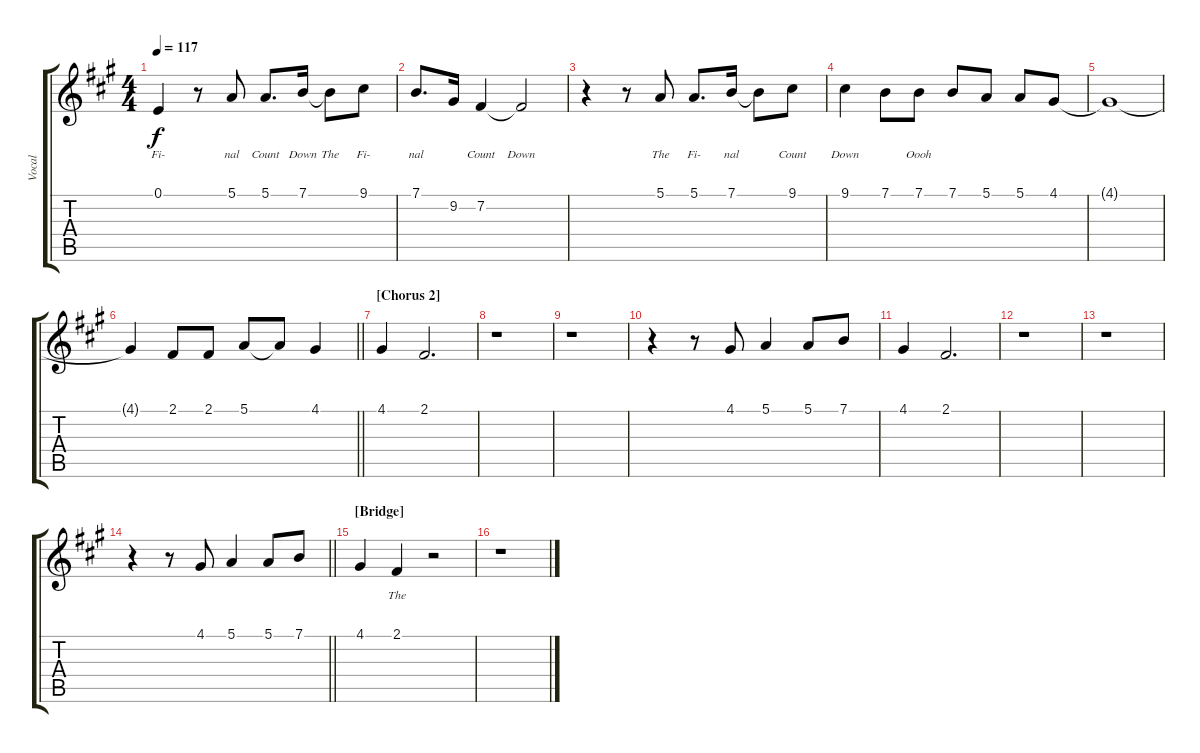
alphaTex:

\track ("Vocal" "Vocal") {instrument lead1square}
\staff {score tabs}
\tuning (E4 B3 G3 D3 A2 E2) {hide}
\ts (4 4)
\tempo 117
\clef g2
\ks a
0.1{t}.4{lyrics (0 "Fi-") lyrics (1 "") lyrics (2 "") lyrics (3 "") lyrics (4 "") dy f} r.8 5.1.8{lyrics (0 "nal") lyrics (1 "") lyrics (2 "") lyrics (3 "") lyrics (4 "")} 5.1.8{d lyrics (0 "Count") lyrics (1 "") lyrics (2 "") lyrics (3 "") lyrics (4 "")} 7.1.16{lyrics (0 "Down") lyrics (1 "") lyrics (2 "") lyrics (3 "") lyrics (4 "")} 7.1{t}.8{lyrics (0 "The") lyrics (1 "") lyrics (2 "") lyrics (3 "") lyrics (4 "")} 9.1.8{lyrics (0 "Fi-") lyrics (1 "") lyrics (2 "") lyrics (3 "") lyrics (4 "")} |
7.1.8{d lyrics (0 "nal") lyrics (1 "") lyrics (2 "") lyrics (3 "") lyrics (4 "")} 9.2.16{lyrics (0 "") lyrics (1 "") lyrics (2 "") lyrics (3 "") lyrics (4 "")} 7.2.4{lyrics (0 "Count") lyrics (1 "") lyrics (2 "") lyrics (3 "") lyrics (4 "")} 7.2{t}.2{lyrics (0 "Down") lyrics (1 "") lyrics (2 "") lyrics (3 "") lyrics (4 "")} |
r.4 r.8 5.1.8{lyrics (0 "The") lyrics (1 "") lyrics (2 "") lyrics (3 "") lyrics (4 "")} 5.1.8{d lyrics (0 "Fi-") lyrics (1 "") lyrics (2 "") lyrics (3 "") lyrics (4 "")} 7.1.16{lyrics (0 "nal") lyrics (1 "") lyrics (2 "") lyrics (3 "") lyrics (4 "")} 7.1{t}.8{lyrics (0 "") lyrics (1 "") lyrics (2 "") lyrics (3 "") lyrics (4 "")} 9.1.8{lyrics (0 "Count") lyrics (1 "") lyrics (2 "") lyrics (3 "") lyrics (4 "")} |
9.1.4{lyrics (0 "Down") lyrics (1 "") lyrics (2 "") lyrics (3 "") lyrics (4 "")} 7.1.8{lyrics (0 "") lyrics (1 "") lyrics (2 "") lyrics (3 "") lyrics (4 "")} 7.1.8{lyrics (0 "Oooh") lyrics (1 "") lyrics (2 "") lyrics (3 "") lyrics (4 "")} 7.1.8{lyrics (0 "") lyrics (1 "") lyrics (2 "") lyrics (3 "") lyrics (4 "")} 5.1.8{lyrics (0 "") lyrics (1 "") lyrics (2 "") lyrics (3 "") lyrics (4 "")} 5.1.8{lyrics (0 "") lyrics (1 "") lyrics (2 "") lyrics (3 "") lyrics (4 "")} 4.1.8{lyrics (0 "") lyrics (1 "") lyrics (2 "") lyrics (3 "") lyrics (4 "")} |
4.1{t}.1{lyrics (0 "") lyrics (1 "") lyrics (2 "") lyrics (3 "") lyrics (4 "")} |
\barLineRight lightlight
4.1{t}.4{lyrics (0 "") lyrics (1 "") lyrics (2 "") lyrics (3 "") lyrics (4 "")} 2.1.8{lyrics (0 "") lyrics (1 "") lyrics (2 "") lyrics (3 "") lyrics (4 "")} 2.1.8{lyrics (0 "") lyrics (1 "") lyrics (2 "") lyrics (3 "") lyrics (4 "")} 5.1.8{lyrics (0 "") lyrics (1 "") lyrics (2 "") lyrics (3 "") lyrics (4 "")} 5.1{t}.8{lyrics (0 "") lyrics (1 "") lyrics (2 "") lyrics (3 "") lyrics (4 "")} 4.1.4{lyrics (0 "") lyrics (1 "") lyrics (2 "") lyrics (3 "") lyrics (4 "")} |
\section ("" "[Chorus 2]")
4.1.4{lyrics (0 "") lyrics (1 "") lyrics (2 "") lyrics (3 "") lyrics (4 "")} 2.1.2{d lyrics (0 "") lyrics (1 "") lyrics (2 "") lyrics (3 "") lyrics (4 "")} |
r.1 |
r.1 |
r.4 r.8 4.1.8{lyrics (0 "") lyrics (1 "") lyrics (2 "") lyrics (3 "") lyrics (4 "")} 5.1.4{lyrics (0 "") lyrics (1 "") lyrics (2 "") lyrics (3 "") lyrics (4 "")} 5.1.8{lyrics (0 "") lyrics (1 "") lyrics (2 "") lyrics (3 "") lyrics (4 "")} 7.1.8{lyrics (0 "") lyrics (1 "") lyrics (2 "") lyrics (3 "") lyrics (4 "")} |
4.1.4{lyrics (0 "") lyrics (1 "") lyrics (2 "") lyrics (3 "") lyrics (4 "")} 2.1.2{d lyrics (0 "") lyrics (1 "") lyrics (2 "") lyrics (3 "") lyrics (4 "")} |
r.1 |
r.1 |
\barLineRight lightlight
r.4 r.8 4.1.8{lyrics (0 "") lyrics (1 "") lyrics (2 "") lyrics (3 "") lyrics (4 "")} 5.1.4{lyrics (0 "") lyrics (1 "") lyrics (2 "") lyrics (3 "") lyrics (4 "")} 5.1.8{lyrics (0 "") lyrics (1 "") lyrics (2 "") lyrics (3 "") lyrics (4 "")} 7.1.8{lyrics (0 "") lyrics (1 "") lyrics (2 "") lyrics (3 "") lyrics (4 "")} |
\section ("" "[Bridge]")
4.1.4{lyrics (0 "") lyrics (1 "") lyrics (2 "") lyrics (3 "") lyrics (4 "")} 2.1.4{lyrics (0 "The") lyrics (1 "") lyrics (2 "") lyrics (3 "") lyrics (4 "")} r.2 |
r.1
